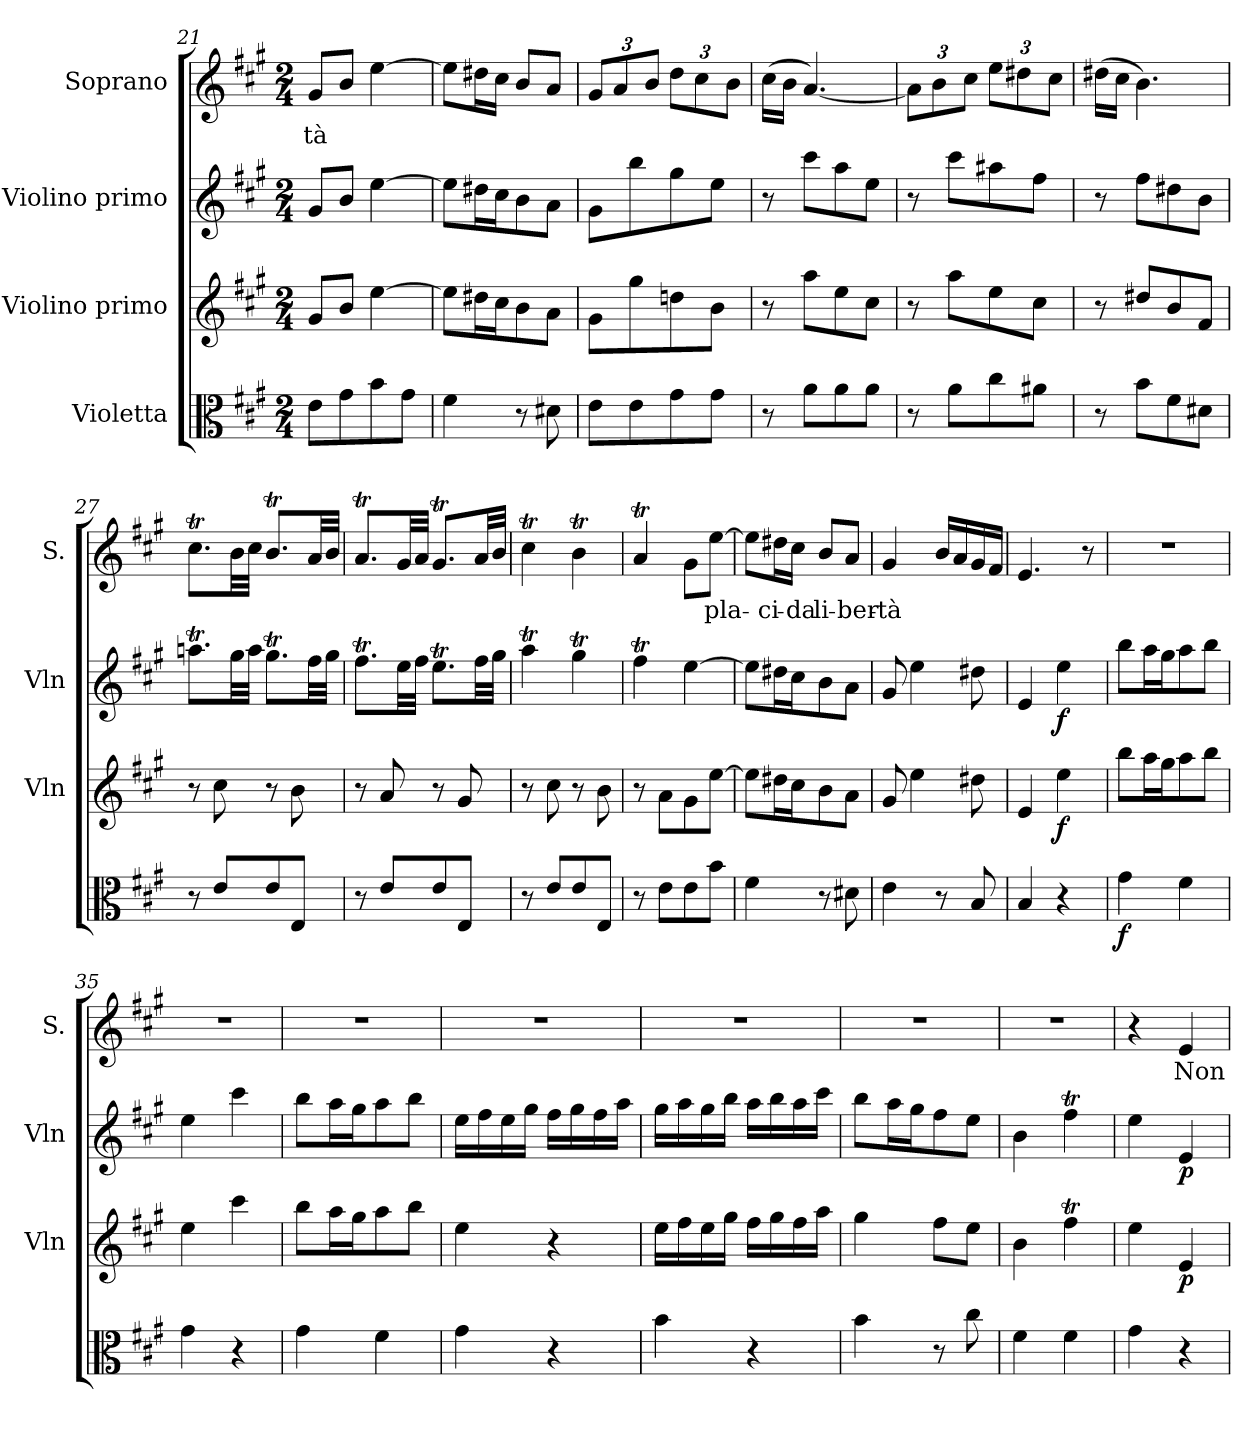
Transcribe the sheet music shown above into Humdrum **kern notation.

**kern	**dynam	**kern	**dynam	**kern	**dynam	**kern	**text
*part4	*part4	*part3	*part3	*part2	*part2	*part1	*part1
*staff4	*staff4	*staff3	*staff3	*staff2	*staff2	*staff1	*staff1
*I"Violetta	*	*I"Violino primo	*	*I"Violino primo	*	*I"Soprano	*
*	*	*I'Vln	*	*I'Vln	*	*I'S.	*
*clefC3	*	*clefG2	*	*clefG2	*	*clefG2	*
*k[f#c#g#]	*	*k[f#c#g#]	*	*k[f#c#g#]	*	*k[f#c#g#]	*
*M2/4	*	*M2/4	*	*M2/4	*	*M2/4	*
=21	=21	=21	=21	=21	=21	=21	=21
8eL	.	8g#L	.	8g#L	.	8g#L	-tà
8g#	.	8bJ	.	8bJ	.	8bJ	.
8b	.	[4ee	.	[4ee	.	[4ee	.
8g#J	.	.	.	.	.	.	.
=22	=22	=22	=22	=22	=22	=22	=22
4f#	.	8eeL]	.	8eeL]	.	8eeL]	.
.	.	16dd#XL	.	16dd#XL	.	16dd#XL	.
.	.	16cc#J	.	16cc#J	.	16cc#JJ	.
8r	.	8b	.	8b	.	8bL	.
8d#X	.	8aJ	.	8aJ	.	8aJ	.
!!LO:LB:g=z
=23	=23	=23	=23	=23	=23	=23	=23
8eL	.	8g#L	.	8g#L	.	12g#L	.
.	.	.	.	.	.	12a	.
8e	.	8gg#	.	8bb	.	.	.
.	.	.	.	.	.	12bJ	.
8g#	.	8ddn	.	8gg#	.	12ddL	.
.	.	.	.	.	.	12cc#	.
8g#J	.	8bJ	.	8eeJ	.	.	.
.	.	.	.	.	.	12bJ	.
=24	=24	=24	=24	=24	=24	=24	=24
8r	.	8r	.	8r	.	(16cc#LL	.
.	.	.	.	.	.	16bJJ	.
8aL	.	8aaL	.	8ccc#L	.	[4.a)	.
8a	.	8ee	.	8aa	.	.	.
8aJ	.	8cc#J	.	8eeJ	.	.	.
=25	=25	=25	=25	=25	=25	=25	=25
8r	.	8r	.	8r	.	12aL]	.
.	.	.	.	.	.	12b	.
8aL	.	8aaL	.	8ccc#L	.	.	.
.	.	.	.	.	.	12cc#J	.
8cc#	.	8ee	.	8aa#X	.	12eeL	.
.	.	.	.	.	.	12dd#X	.
8a#XJ	.	8cc#J	.	8ff#J	.	.	.
.	.	.	.	.	.	12cc#J	.
=26	=26	=26	=26	=26	=26	=26	=26
8r	.	8r	.	8r	.	(16dd#XLL	.
.	.	.	.	.	.	16cc#JJ	.
8bL	.	8dd#XL	.	8ff#L	.	4.b)	.
8f#	.	8b	.	8dd#X	.	.	.
8d#XJ	.	8f#J	.	8bJ	.	.	.
=27	=27	=27	=27	=27	=27	=27	=27
8r	.	8r	.	8.aanTL	.	8.cc#tL	.
8eL	.	8cc#	.	.	.	.	.
.	.	.	.	32gg#LL	.	32bLL	.
.	.	.	.	32aaJJJ	.	32cc#JJJ	.
8e	.	8r	.	8.gg#tL	.	8.bTL	.
8EJ	.	8b	.	.	.	.	.
.	.	.	.	32ff#LL	.	32aLL	.
.	.	.	.	32gg#JJJ	.	32bJJJ	.
!!LO:LB:g=z
=28	=28	=28	=28	=28	=28	=28	=28
8r	.	8r	.	8.ff#TL	.	8.aTL	.
8eL	.	8a	.	.	.	.	.
.	.	.	.	32eeLL	.	32g#LL	.
.	.	.	.	32ff#JJJ	.	32aJJJ	.
8e	.	8r	.	8.eeTL	.	8.g#tL	.
8EJ	.	8g#	.	.	.	.	.
.	.	.	.	32ff#LL	.	32aLL	.
.	.	.	.	32gg#JJJ	.	32bJJJ	.
=29	=29	=29	=29	=29	=29	=29	=29
8r	.	8r	.	4aaT	.	4cc#t	.
8eL	.	8cc#	.	.	.	.	.
8e	.	8r	.	4gg#t	.	4bT	.
8EJ	.	8b	.	.	.	.	.
=30	=30	=30	=30	=30	=30	=30	=30
8r	.	8r	.	4ff#T	.	4aT	.
8eL	.	8aL	.	.	.	.	.
8e	.	8g#	.	[4ee	.	8g#L	.
8bJ	.	[8eeJ	.	.	.	[8eeJ	pla-
=31	=31	=31	=31	=31	=31	=31	=31
4f#	.	8eeL]	.	8eeL]	.	8eeL]	.
.	.	16dd#XL	.	16dd#XL	.	16dd#XL	-ci-
.	.	16cc#J	.	16cc#J	.	16cc#JJ	-da
8r	.	8b	.	8b	.	8bL	li-
8d#X	.	8aJ	.	8aJ	.	8aJ	-ber-
=32	=32	=32	=32	=32	=32	=32	=32
4e	.	8g#	.	8g#	.	4g#	-tà
.	.	4ee	.	4ee	.	.	.
8r	.	.	.	.	.	16bLL	.
.	.	.	.	.	.	16a	.
8B	.	8dd#X	.	8dd#X	.	16g#	.
.	.	.	.	.	.	16f#JJ	.
=33	=33	=33	=33	=33	=33	=33	=33
4B	.	4e	.	4e	.	4.e	.
4r	.	4ee	f	4ee	f	.	.
.	.	.	.	.	.	8r	.
!!LO:PB:g=z
=34	=34	=34	=34	=34	=34	=34	=34
4g#	f	8bbL	.	8bbL	.	2r	.
.	.	16aaL	.	16aaL	.	.	.
.	.	16gg#J	.	16gg#J	.	.	.
4f#	.	8aa	.	8aa	.	.	.
.	.	8bbJ	.	8bbJ	.	.	.
=35	=35	=35	=35	=35	=35	=35	=35
4g#	.	4ee	.	4ee	.	2r	.
4r	.	4ccc#	.	4ccc#	.	.	.
=36	=36	=36	=36	=36	=36	=36	=36
4g#	.	8bbL	.	8bbL	.	2r	.
.	.	16aaL	.	16aaL	.	.	.
.	.	16gg#J	.	16gg#J	.	.	.
4f#	.	8aa	.	8aa	.	.	.
.	.	8bbJ	.	8bbJ	.	.	.
=37	=37	=37	=37	=37	=37	=37	=37
4g#	.	4ee	.	16eeLL	.	2r	.
.	.	.	.	16ff#	.	.	.
.	.	.	.	16ee	.	.	.
.	.	.	.	16gg#JJ	.	.	.
4r	.	4r	.	16ff#LL	.	.	.
.	.	.	.	16gg#	.	.	.
.	.	.	.	16ff#	.	.	.
.	.	.	.	16aaJJ	.	.	.
=38	=38	=38	=38	=38	=38	=38	=38
4b	.	16eeLL	.	16gg#LL	.	2r	.
.	.	16ff#	.	16aa	.	.	.
.	.	16ee	.	16gg#	.	.	.
.	.	16gg#JJ	.	16bbJJ	.	.	.
4r	.	16ff#LL	.	16aaLL	.	.	.
.	.	16gg#	.	16bb	.	.	.
.	.	16ff#	.	16aa	.	.	.
.	.	16aaJJ	.	16ccc#JJ	.	.	.
=39	=39	=39	=39	=39	=39	=39	=39
4b	.	4gg#	.	8bbL	.	2r	.
.	.	.	.	16aaL	.	.	.
.	.	.	.	16gg#J	.	.	.
8r	.	8ff#L	.	8ff#	.	.	.
8cc#	.	8eeJ	.	8eeJ	.	.	.
!!LO:LB:g=z
=40	=40	=40	=40	=40	=40	=40	=40
4f#	.	4b	.	4b	.	2r	.
4f#	.	4ff#T	.	4ff#T	.	.	.
=41	=41	=41	=41	=41	=41	=41	=41
4g#	.	4ee	.	4ee	.	4r	.
4r	.	4e	p	4e	p	4e	Non
=	=	=	=	=	=	=	=
*-	*-	*-	*-	*-	*-	*-	*-
